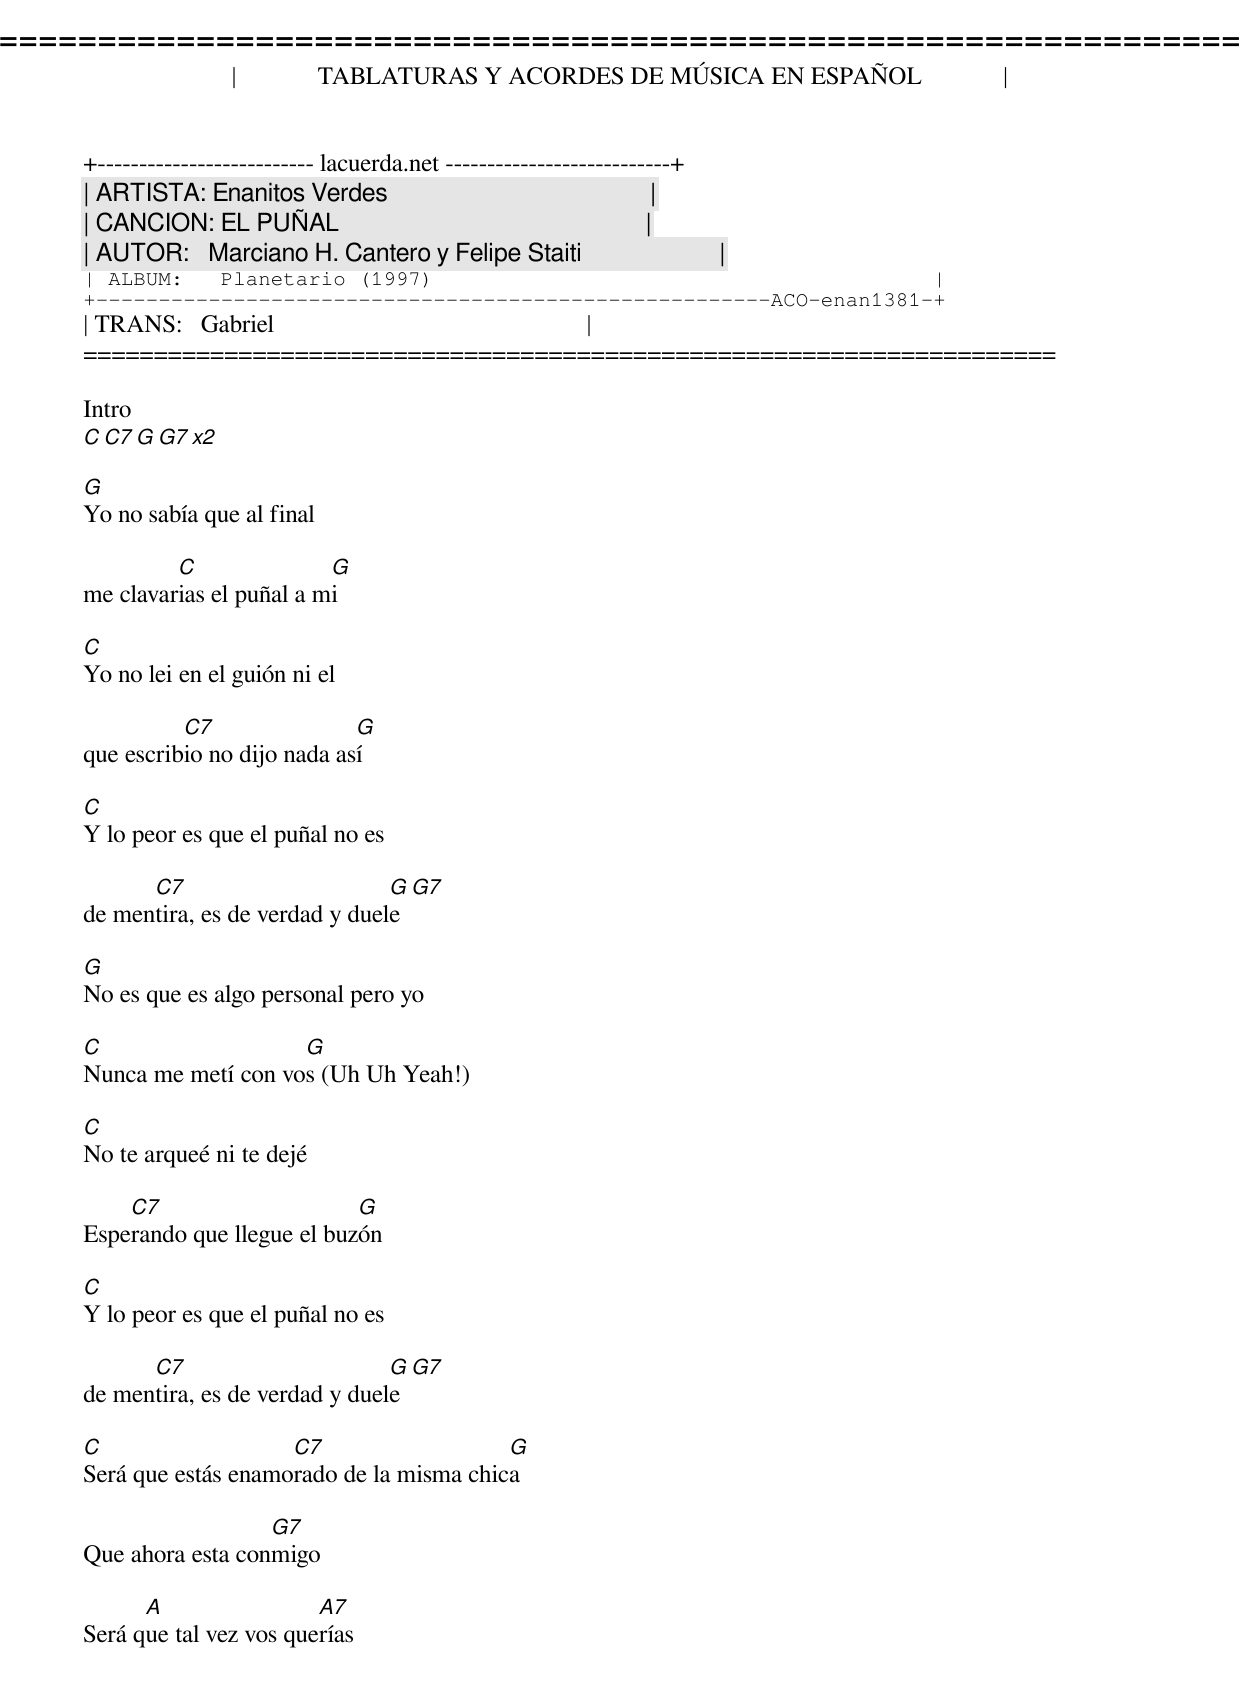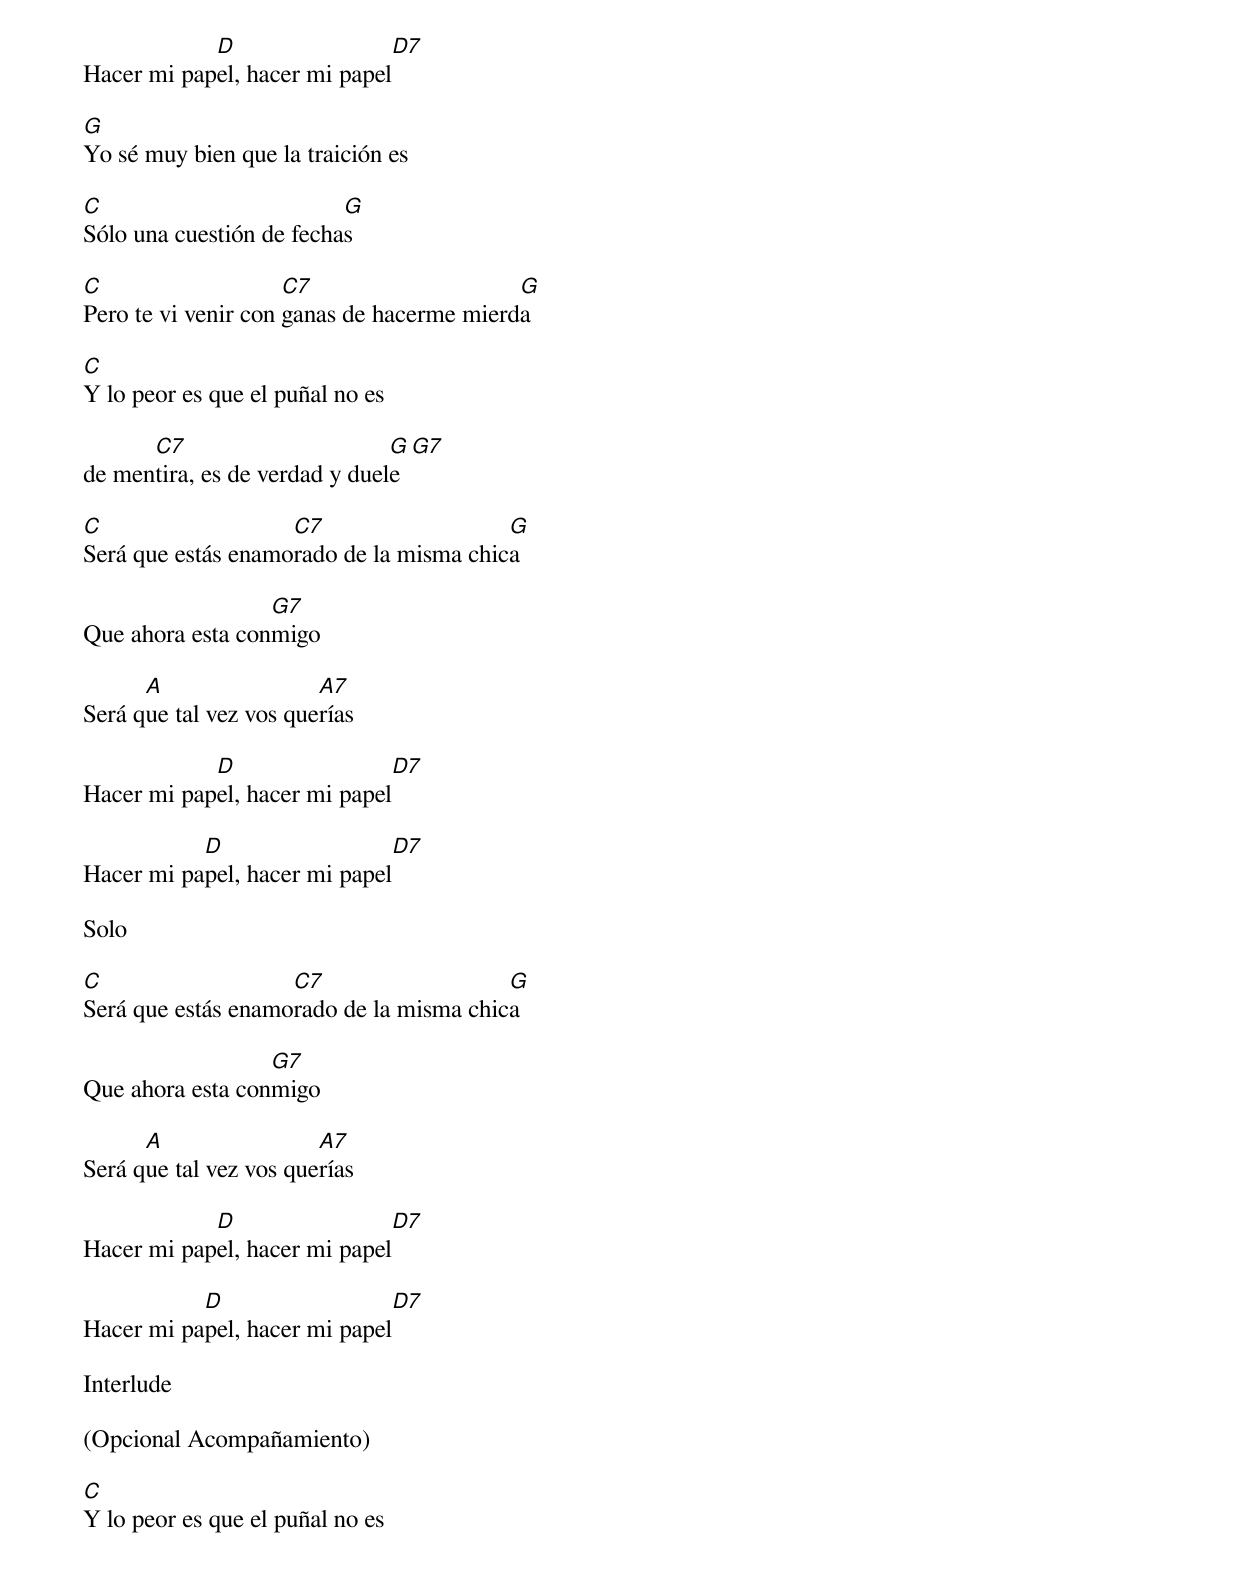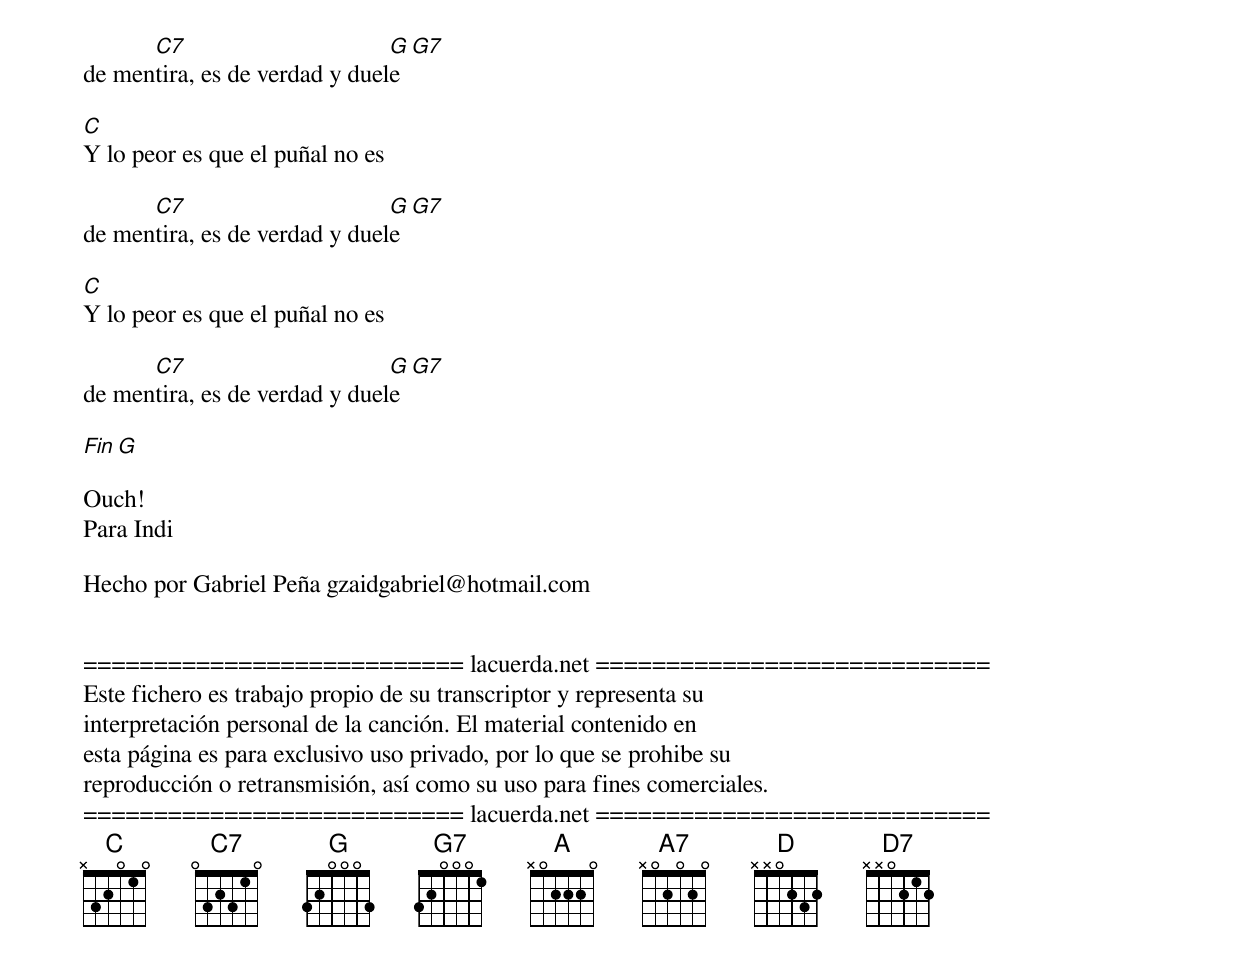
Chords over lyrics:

=====================================================================
|             TABLATURAS Y ACORDES DE MÚSICA EN ESPAÑOL             |
+-------------------------- lacuerda.net ---------------------------+
| ARTISTA: Enanitos Verdes                                          |
| CANCION: EL PUÑAL                                                 |
| AUTOR:   Marciano H. Cantero y Felipe Staiti                      |
| ALBUM:   Planetario (1997)                                        |
+------------------------------------------------------ACO-enan1381-+
| TRANS:   Gabriel                                                  |
=====================================================================

Intro
C C7 G G7 x2

G
Yo no sabía que al final

         C               G
me clavarias el puñal a mi

C
Yo no lei en el guión ni el

          C7                G
que escribio no dijo nada así

C
Y lo peor es que el puñal no es

      C7                       G   G7
de mentira, es de verdad y duele

G
No es que es algo personal pero yo

C                   G
Nunca me metí con vos (Uh Uh Yeah!)

C
No te arqueé ni te dejé

    C7                     G
Esperando que llegue el buzón

C
Y lo peor es que el puñal no es

      C7                       G   G7
de mentira, es de verdad y duele

C                   C7                   G
Será que estás enamorado de la misma chica

                  G7
Que ahora esta conmigo

      A                 A7
Será que tal vez vos querías

            D                   D7
Hacer mi papel, hacer mi papel

G
Yo sé muy bien que la traición es

C                         G
Sólo una cuestión de fechas

C                    C7                    G
Pero te vi venir con ganas de hacerme mierda

C
Y lo peor es que el puñal no es

      C7                       G   G7
de mentira, es de verdad y duele

C                   C7                   G
Será que estás enamorado de la misma chica

                  G7
Que ahora esta conmigo

      A                 A7
Será que tal vez vos querías

            D                   D7
Hacer mi papel, hacer mi papel

           D                   D7
Hacer mi papel, hacer mi papel

Solo

C                   C7                   G
Será que estás enamorado de la misma chica

                  G7
Que ahora esta conmigo

      A                 A7
Será que tal vez vos querías

            D                   D7
Hacer mi papel, hacer mi papel

           D                   D7
Hacer mi papel, hacer mi papel

Interlude

(Opcional Acompañamiento)

C
Y lo peor es que el puñal no es

      C7                       G   G7
de mentira, es de verdad y duele

C
Y lo peor es que el puñal no es

      C7                       G   G7
de mentira, es de verdad y duele

C
Y lo peor es que el puñal no es

      C7                       G   G7
de mentira, es de verdad y duele

Fin G

Ouch!
Para Indi

Hecho por Gabriel Peña gzaidgabriel@hotmail.com


=========================== lacuerda.net ============================
Este fichero es trabajo propio de su transcriptor y representa su
interpretación personal de la canción. El material contenido en
esta página es para exclusivo uso privado, por lo que se prohibe su
reproducción o retransmisión, así como su uso para fines comerciales.
=========================== lacuerda.net ============================
